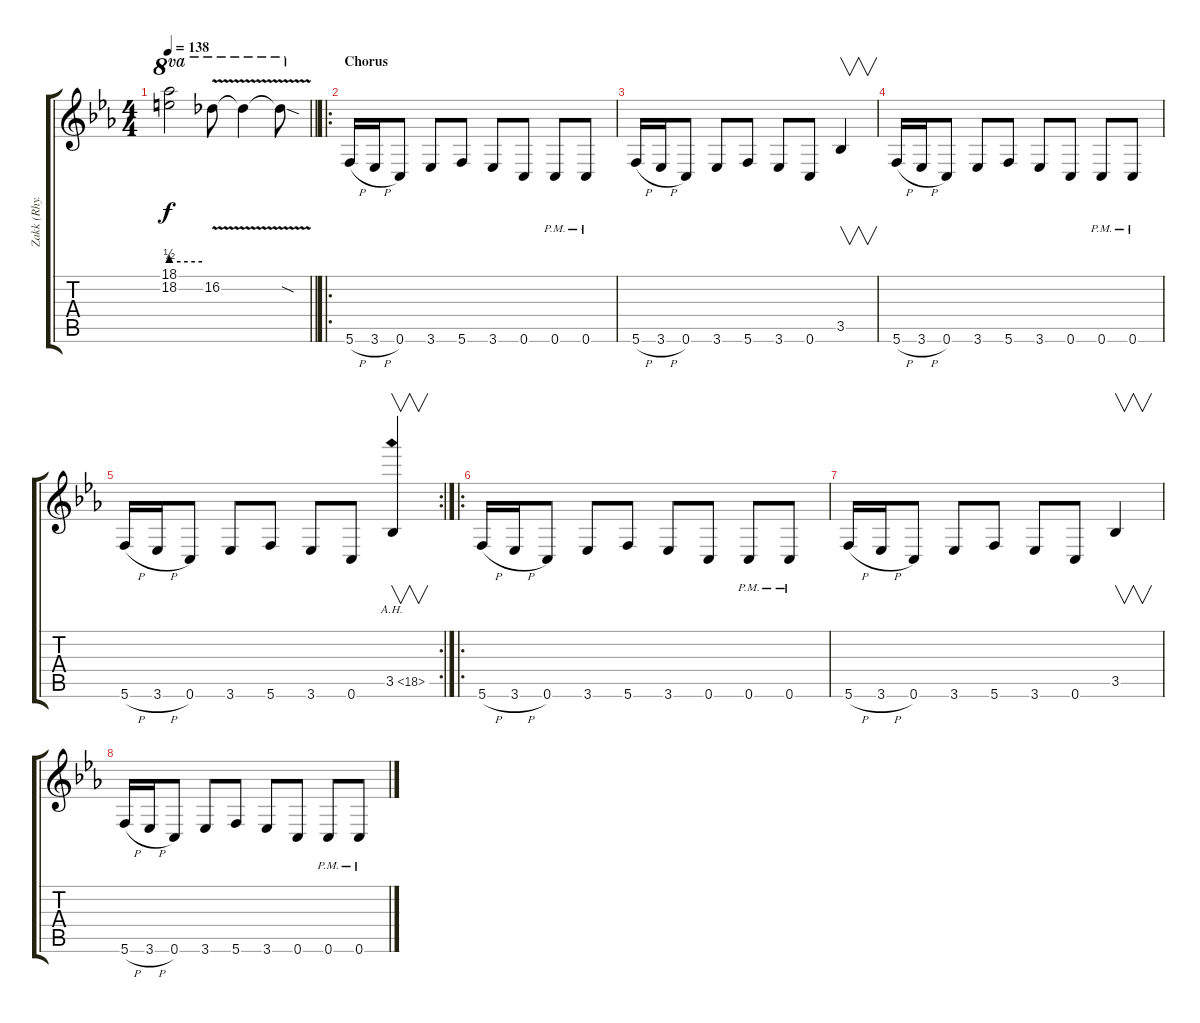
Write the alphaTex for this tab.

\track ("Zakk (Rhy.)" "Zakk (Rhy.") {instrument distortionguitar}
\staff {score tabs}
\tuning (D4 A3 F3 C3 G2 C2) {hide}
\ts (4 4)
\tempo 138
\clef g2
\barLineRight lightlight
\ks eb
(18.1{t} 18.2{be (hold 0 2 60 2) t}).2{ot 8va dy f} 16.2{v}.8{ot 8va} 16.2{v t}.4{ot 8va} 16.2{sod t}.8{ot 8va} |
\ro
\section ("" "Chorus")
5.6{h}.16 3.6{h}.16 0.6.8 3.6.8 5.6.8 3.6.8 0.6.8 0.6{pm}.8 0.6{pm}.8 |
5.6{h}.16 3.6{h}.16 0.6.8 3.6.8 5.6.8 3.6.8 0.6.8 3.5.4{v} |
5.6{h}.16 3.6{h}.16 0.6.8 3.6.8 5.6.8 3.6.8 0.6.8 0.6{pm}.8 0.6{pm}.8 |
\rc 2
5.6{h}.16 3.6{h}.16 0.6.8 3.6.8 5.6.8 3.6.8 0.6.8 3.5{ah 15}.4{v} |
\ro
5.6{h}.16 3.6{h}.16 0.6.8 3.6.8 5.6.8 3.6.8 0.6.8 0.6{pm}.8 0.6{pm}.8 |
5.6{h}.16 3.6{h}.16 0.6.8 3.6.8 5.6.8 3.6.8 0.6.8 3.5.4{v} |
5.6{h}.16 3.6{h}.16 0.6.8 3.6.8 5.6.8 3.6.8 0.6.8 0.6{pm}.8 0.6{pm}.8
